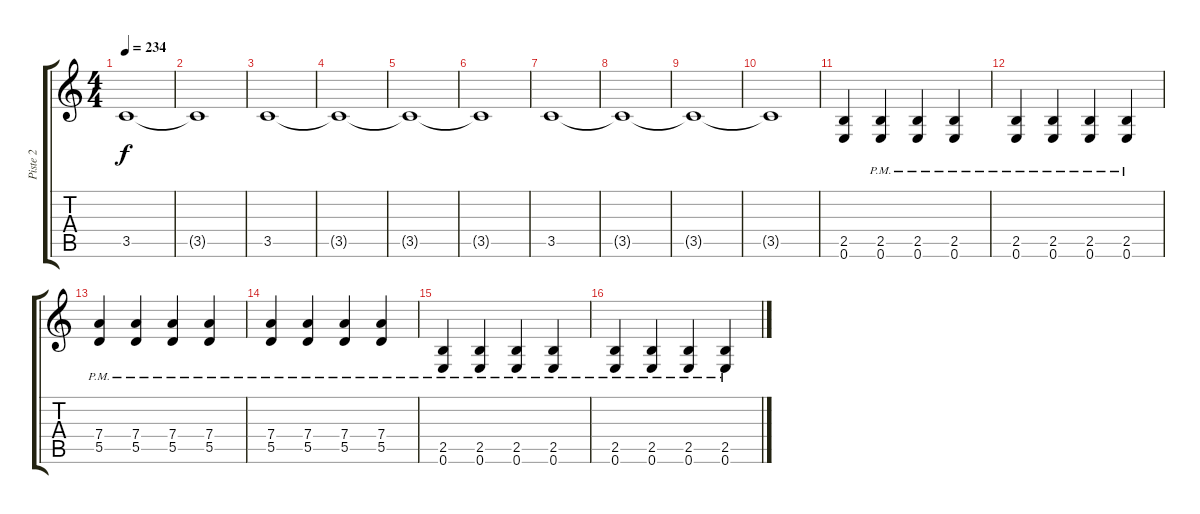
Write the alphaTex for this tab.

\track ("Piste 2" "Piste 2") {instrument distortionguitar}
\staff {score tabs}
\tuning (E4 B3 G3 D3 A2 E2) {hide}
\ts (4 4)
\tempo 234
\clef g2
\ks c
3.5{t}.1{dy f} |
3.5{t}.1 |
3.5.1 |
3.5{t}.1 |
3.5{t}.1 |
3.5{t}.1 |
3.5.1 |
3.5{t}.1 |
3.5{t}.1 |
3.5{t}.1 |
(2.5 0.6).4 (2.5{pm} 0.6{pm}).4 (2.5{pm} 0.6{pm}).4 (2.5{pm} 0.6{pm}).4 |
(2.5{pm} 0.6{pm}).4 (2.5{pm} 0.6{pm}).4 (2.5{pm} 0.6{pm}).4 (2.5{pm} 0.6{pm}).4 |
(7.4{pm} 5.5{pm}).4 (7.4{pm} 5.5{pm}).4 (7.4{pm} 5.5{pm}).4 (7.4{pm} 5.5{pm}).4 |
(7.4{pm} 5.5{pm}).4 (7.4{pm} 5.5{pm}).4 (7.4{pm} 5.5{pm}).4 (7.4{pm} 5.5{pm}).4 |
(2.5{pm} 0.6{pm}).4 (2.5{pm} 0.6{pm}).4 (2.5{pm} 0.6{pm}).4 (2.5{pm} 0.6{pm}).4 |
(2.5{pm} 0.6{pm}).4 (2.5{pm} 0.6{pm}).4 (2.5{pm} 0.6{pm}).4 (2.5{pm} 0.6{pm}).4
